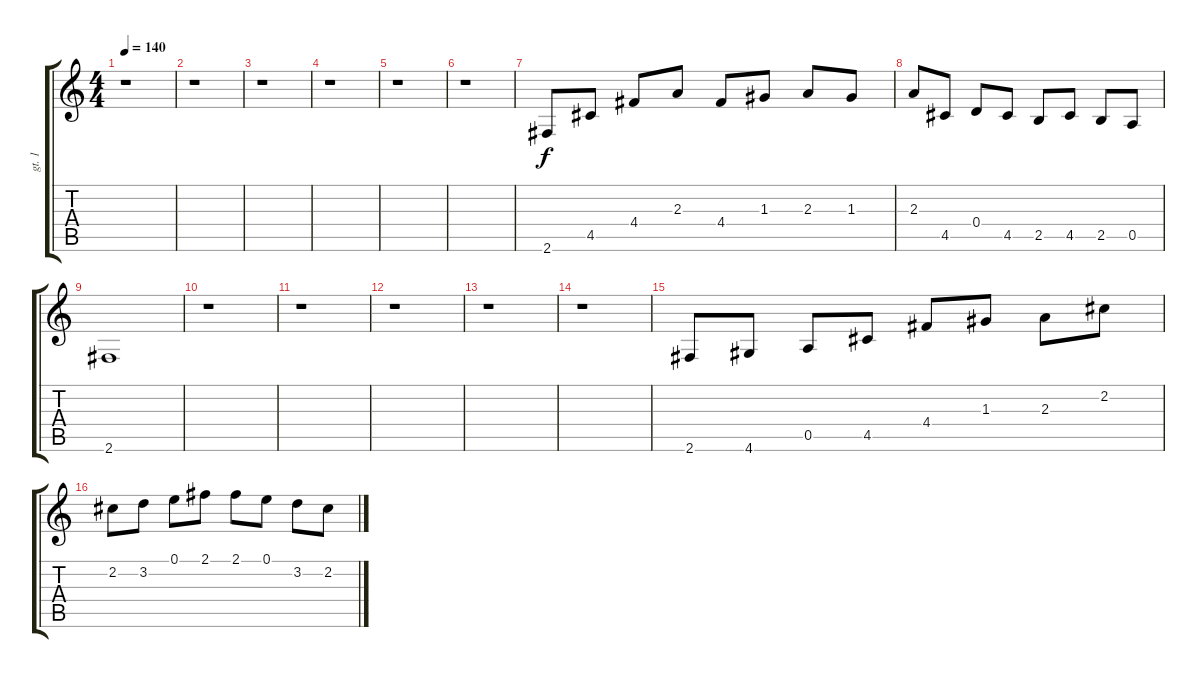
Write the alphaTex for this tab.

\track ("gt. 1" "gt. 1") {instrument acousticguitarsteel}
\staff {score tabs}
\tuning (E4 B3 G3 D3 A2 E2) {hide}
\ts (4 4)
\tempo 140
\clef g2
\ks c
r.1{dy f} |
r.1 |
r.1 |
r.1 |
r.1 |
r.1 |
2.6.8 4.5.8 4.4.8 2.3.8 4.4.8 1.3.8 2.3.8 1.3.8 |
2.3.8 4.5.8 0.4.8 4.5.8 2.5.8 4.5.8 2.5.8 0.5.8 |
2.6.1 |
r.1 |
r.1 |
r.1 |
r.1 |
r.1 |
2.6.8 4.6.8 0.5.8 4.5.8 4.4.8 1.3.8 2.3.8 2.2.8 |
2.2.8 3.2.8 0.1.8 2.1.8 2.1.8 0.1.8 3.2.8 2.2.8
